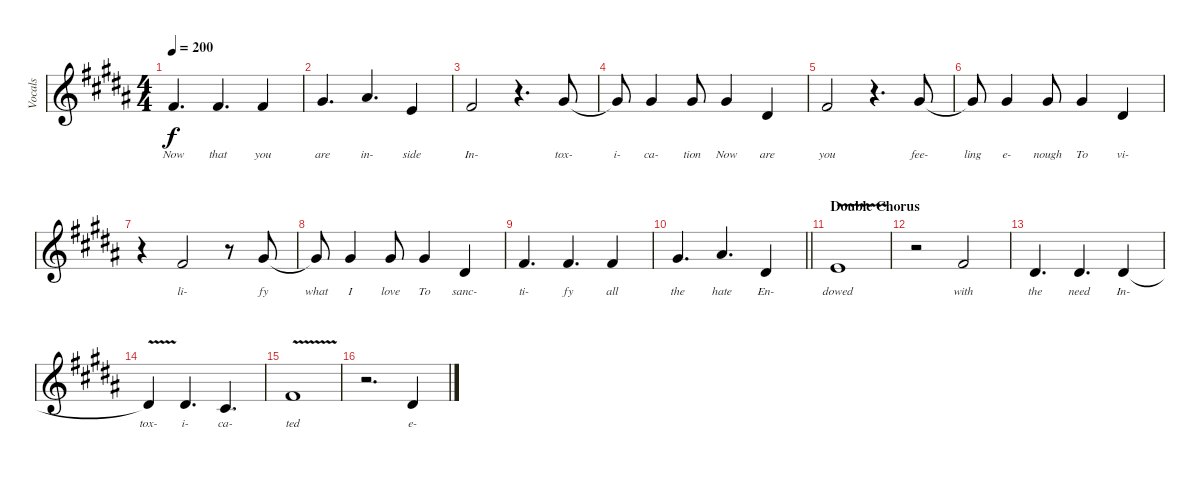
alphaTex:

\track ("Vocals" "Vocals") {instrument lead6voice}
\staff {score}
\tuning (Eb4 Bb3 Gb3 Db3 Ab2 Db2) {hide}
\ts (4 4)
\tempo 200
\clef g2
\ks b
8.2.4{d lyrics (0 "Now") lyrics (1 "") lyrics (2 "") lyrics (3 "") lyrics (4 "") dy f} 8.2.4{d lyrics (0 "that") lyrics (1 "") lyrics (2 "") lyrics (3 "") lyrics (4 "")} 8.2.4{lyrics (0 "you") lyrics (1 "") lyrics (2 "") lyrics (3 "") lyrics (4 "")} |
5.1.4{d lyrics (0 "are") lyrics (1 "") lyrics (2 "") lyrics (3 "") lyrics (4 "")} 7.1.4{d lyrics (0 "in-") lyrics (1 "") lyrics (2 "") lyrics (3 "") lyrics (4 "")} 6.2.4{lyrics (0 "side") lyrics (1 "") lyrics (2 "") lyrics (3 "") lyrics (4 "")} |
8.2.2{lyrics (0 "In-") lyrics (1 "") lyrics (2 "") lyrics (3 "") lyrics (4 "")} r.4{d} 5.1.8{lyrics (0 "tox-") lyrics (1 "") lyrics (2 "") lyrics (3 "") lyrics (4 "")} |
5.1{t}.8{lyrics (0 "i-") lyrics (1 "") lyrics (2 "") lyrics (3 "") lyrics (4 "")} 5.1.4{lyrics (0 "ca-") lyrics (1 "") lyrics (2 "") lyrics (3 "") lyrics (4 "")} 5.1.8{lyrics (0 "tion") lyrics (1 "") lyrics (2 "") lyrics (3 "") lyrics (4 "")} 5.1.4{lyrics (0 "Now") lyrics (1 "") lyrics (2 "") lyrics (3 "") lyrics (4 "")} 5.2.4{lyrics (0 "are") lyrics (1 "") lyrics (2 "") lyrics (3 "") lyrics (4 "")} |
8.2.2{lyrics (0 "you") lyrics (1 "") lyrics (2 "") lyrics (3 "") lyrics (4 "")} r.4{d} 5.1.8{lyrics (0 "fee-") lyrics (1 "") lyrics (2 "") lyrics (3 "") lyrics (4 "")} |
5.1{t}.8{lyrics (0 "ling") lyrics (1 "") lyrics (2 "") lyrics (3 "") lyrics (4 "")} 5.1.4{lyrics (0 "e-") lyrics (1 "") lyrics (2 "") lyrics (3 "") lyrics (4 "")} 5.1.8{lyrics (0 "nough") lyrics (1 "") lyrics (2 "") lyrics (3 "") lyrics (4 "")} 5.1.4{lyrics (0 "To") lyrics (1 "") lyrics (2 "") lyrics (3 "") lyrics (4 "")} 5.2.4{lyrics (0 "vi-") lyrics (1 "") lyrics (2 "") lyrics (3 "") lyrics (4 "")} |
r.4 8.2.2{lyrics (0 "li-") lyrics (1 "") lyrics (2 "") lyrics (3 "") lyrics (4 "")} r.8 5.1.8{lyrics (0 "fy") lyrics (1 "") lyrics (2 "") lyrics (3 "") lyrics (4 "")} |
5.1{t}.8{lyrics (0 "what") lyrics (1 "") lyrics (2 "") lyrics (3 "") lyrics (4 "")} 5.1.4{lyrics (0 "I") lyrics (1 "") lyrics (2 "") lyrics (3 "") lyrics (4 "")} 5.1.8{lyrics (0 "love") lyrics (1 "") lyrics (2 "") lyrics (3 "") lyrics (4 "")} 5.1.4{lyrics (0 "To") lyrics (1 "") lyrics (2 "") lyrics (3 "") lyrics (4 "")} 5.2.4{lyrics (0 "sanc-") lyrics (1 "") lyrics (2 "") lyrics (3 "") lyrics (4 "")} |
8.2.4{d lyrics (0 "ti-") lyrics (1 "") lyrics (2 "") lyrics (3 "") lyrics (4 "")} 8.2.4{d lyrics (0 "fy") lyrics (1 "") lyrics (2 "") lyrics (3 "") lyrics (4 "")} 8.2.4{lyrics (0 "all") lyrics (1 "") lyrics (2 "") lyrics (3 "") lyrics (4 "")} |
\barLineRight lightlight
5.1.4{d lyrics (0 "the") lyrics (1 "") lyrics (2 "") lyrics (3 "") lyrics (4 "")} 7.1.4{d lyrics (0 "hate") lyrics (1 "") lyrics (2 "") lyrics (3 "") lyrics (4 "")} 5.2.4{lyrics (0 "En-") lyrics (1 "") lyrics (2 "") lyrics (3 "") lyrics (4 "")} |
\section ("" "Double Chorus")
6.2{v}.1{lyrics (0 "dowed") lyrics (1 "") lyrics (2 "") lyrics (3 "") lyrics (4 "")} |
r.2 8.2.2{lyrics (0 "with") lyrics (1 "") lyrics (2 "") lyrics (3 "") lyrics (4 "")} |
5.2.4{d lyrics (0 "the") lyrics (1 "") lyrics (2 "") lyrics (3 "") lyrics (4 "")} 5.2.4{d lyrics (0 "need") lyrics (1 "") lyrics (2 "") lyrics (3 "") lyrics (4 "")} 5.2.4{lyrics (0 "In-") lyrics (1 "") lyrics (2 "") lyrics (3 "") lyrics (4 "")} |
5.2{v t}.4{lyrics (0 "tox-") lyrics (1 "") lyrics (2 "") lyrics (3 "") lyrics (4 "")} 5.2.4{d lyrics (0 "i-") lyrics (1 "") lyrics (2 "") lyrics (3 "") lyrics (4 "")} 7.3.4{d lyrics (0 "ca-") lyrics (1 "") lyrics (2 "") lyrics (3 "") lyrics (4 "")} |
8.2{v}.1{lyrics (0 "ted") lyrics (1 "") lyrics (2 "") lyrics (3 "") lyrics (4 "")} |
r.2{d} 5.2.4{lyrics (0 "e-") lyrics (1 "") lyrics (2 "") lyrics (3 "") lyrics (4 "")}
